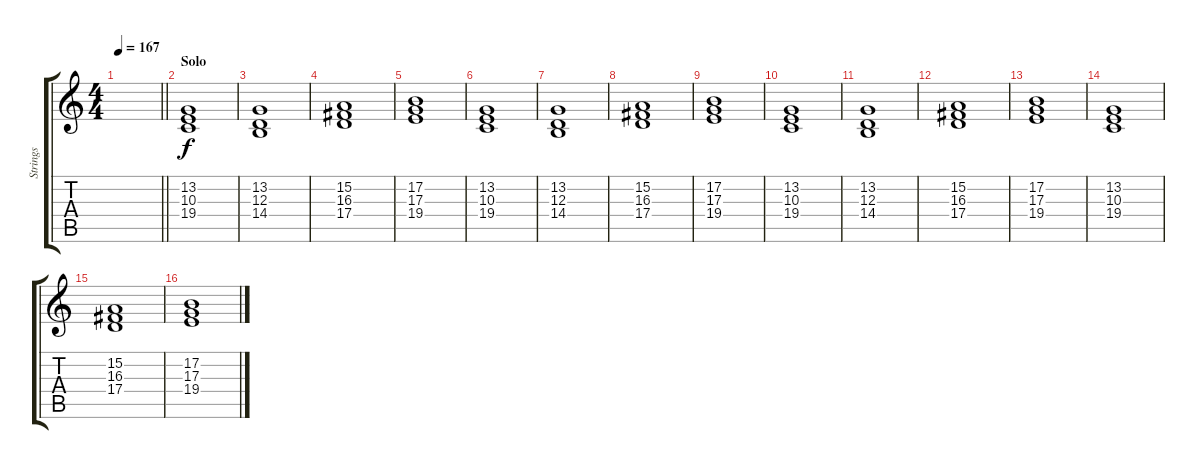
\track ("Strings" "Strings") {instrument stringensemble1}
\staff {score tabs}
\tuning (B3 Gb3 D3 A2 E2 B1) {hide}
\ts (4 4)
\tempo 167
\clef g2
\barLineRight lightlight
\ks c
|
\section ("" "Solo")
(13.2 10.3 19.4).1 |
(13.2 12.3 14.4).1 |
(15.2 16.3 17.4).1 |
(17.2 17.3 19.4).1 |
(13.2 10.3 19.4).1 |
(13.2 12.3 14.4).1 |
(15.2 16.3 17.4).1 |
(17.2 17.3 19.4).1 |
(13.2 10.3 19.4).1 |
(13.2 12.3 14.4).1 |
(15.2 16.3 17.4).1 |
(17.2 17.3 19.4).1 |
(13.2 10.3 19.4).1 |
(15.2 16.3 17.4).1 |
(17.2 17.3 19.4).1
